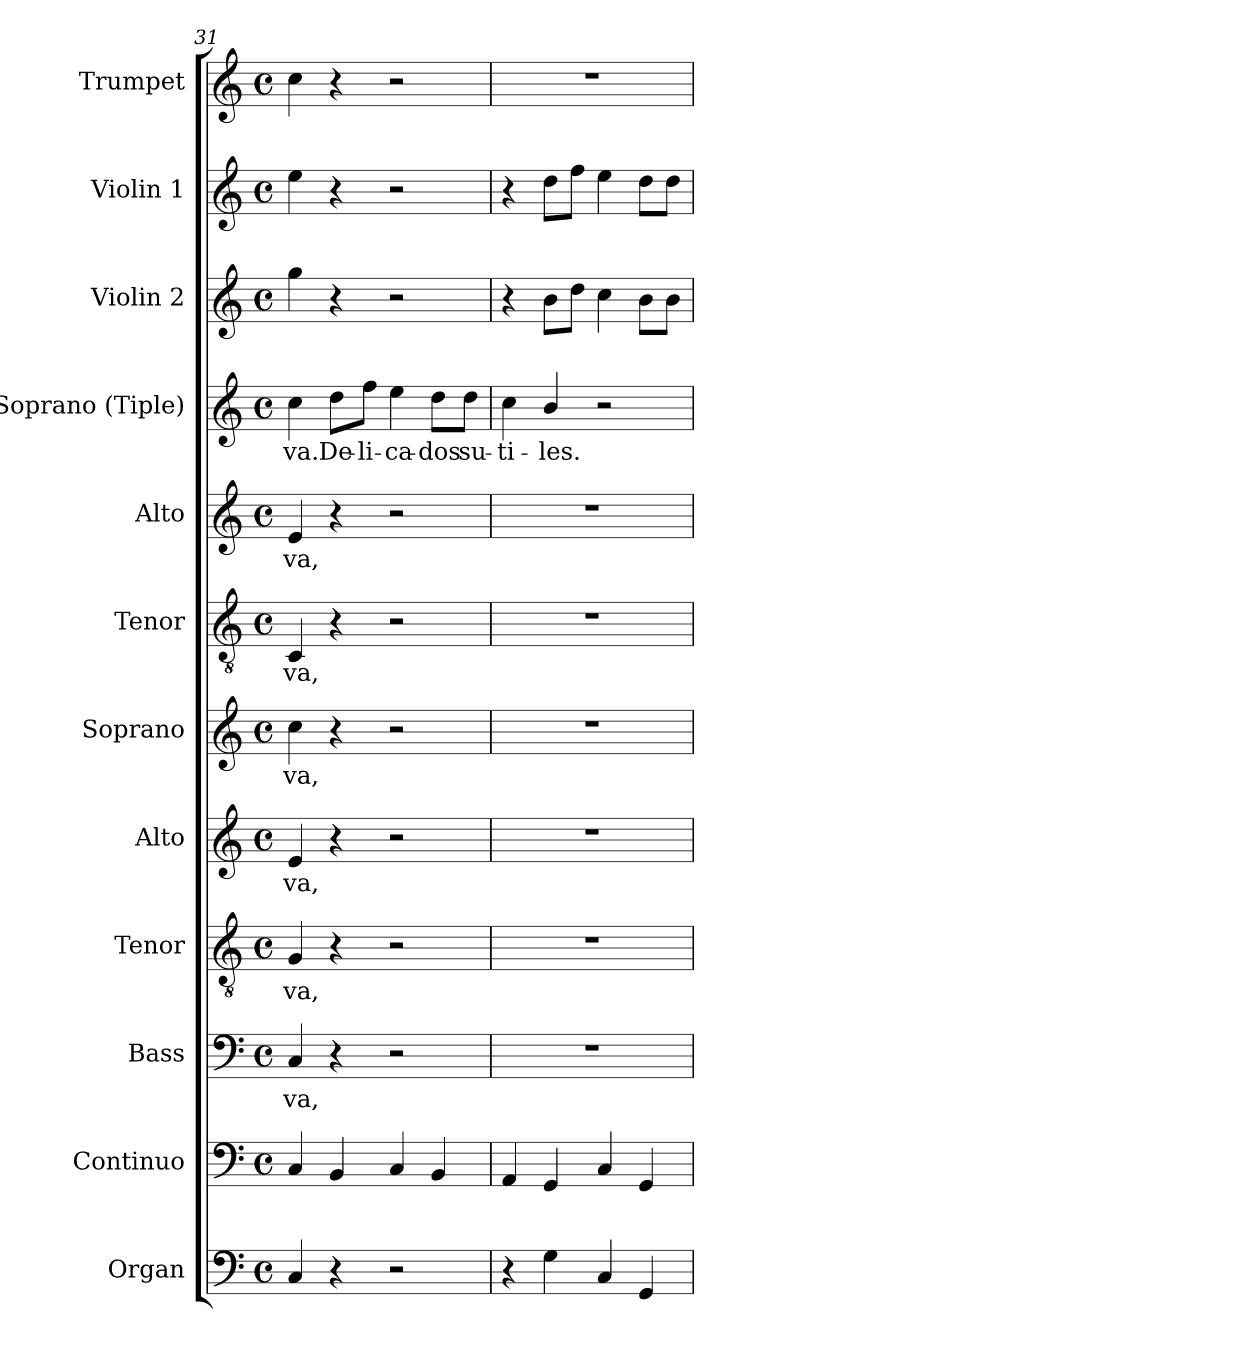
**kern	**kern	**kern	**text	**kern	**text	**kern	**text	**kern	**text	**kern	**text	**kern	**text	**kern	**text	**kern	**kern	**kern
*part12	*part11	*part10	*part10	*part9	*part9	*part8	*part8	*part7	*part7	*part6	*part6	*part5	*part5	*part4	*part4	*part3	*part2	*part1
*staff12	*staff11	*staff10	*staff10	*staff9	*staff9	*staff8	*staff8	*staff7	*staff7	*staff6	*staff6	*staff5	*staff5	*staff4	*staff4	*staff3	*staff2	*staff1
*I"Organ	*I"Continuo	*I"Bass	*	*I"Tenor	*	*I"Alto	*	*I"Soprano	*	*I"Tenor	*	*I"Alto	*	*I"Soprano (Tiple)	*	*I"Violin 2	*I"Violin 1	*I"Trumpet
*I'Org.	*I'Cont.	*I'B.	*	*I'T.	*	*I'A.	*	*I'S.	*	*I'T.	*	*I'A.	*	*I'S.	*	*I'Vln. 2	*I'Vln. 1	*I'Tpt.
*clefF4	*clefF4	*clefF4	*	*clefGv2	*	*clefG2	*	*clefG2	*	*clefGv2	*	*clefG2	*	*clefG2	*	*clefG2	*clefG2	*clefG2
*	*	*	*	*ITrd7c12	*	*	*	*	*	*ITrd7c12	*	*	*	*	*	*	*	*
*k[]	*k[]	*k[]	*	*k[]	*	*k[]	*	*k[]	*	*k[]	*	*k[]	*	*k[]	*	*k[]	*k[]	*k[]
*C:	*C:	*C:	*	*C:	*	*C:	*	*C:	*	*C:	*	*C:	*	*C:	*	*C:	*C:	*C:
*M4/4	*M4/4	*M4/4	*	*M4/4	*	*M4/4	*	*M4/4	*	*M4/4	*	*M4/4	*	*M4/4	*	*M4/4	*M4/4	*M4/4
*met(c)	*met(c)	*met(c)	*	*met(c)	*	*met(c)	*	*met(c)	*	*met(c)	*	*met(c)	*	*met(c)	*	*met(c)	*met(c)	*met(c)
=31	=31	=31	=31	=31	=31	=31	=31	=31	=31	=31	=31	=31	=31	=31	=31	=31	=31	=31
!	!	!	!LO:LY:b:color=#000000	!	!	!	!	!	!	!	!	!	!	!	!	!	!	!
!	!	!	!	!	!LO:LY:b:color=#000000	!	!	!	!	!	!	!	!	!	!	!	!	!
!	!	!	!	!	!	!	!LO:LY:b:color=#000000	!	!	!	!	!	!	!	!	!	!	!
!	!	!	!	!	!	!	!	!	!LO:LY:b:color=#000000	!	!	!	!	!	!	!	!	!
!	!	!	!	!	!	!	!	!	!	!	!LO:LY:b:color=#000000	!	!	!	!	!	!	!
!	!	!	!	!	!	!	!	!	!	!	!	!	!LO:LY:b:color=#000000	!	!	!	!	!
!	!	!	!	!	!	!	!	!	!	!	!	!	!	!	!LO:LY:b:color=#000000	!	!	!
4Ci/	4Ci/	4Ci/	-va,	4GGi/	-va,	4ei/	-va,	4cci\	-va,	4CCi/	-va,	4ei/	-va,	4cci\	-va.	4ggi\	4eei\	4cci\
!	!	!	!	!	!	!	!	!	!	!	!	!	!	!	!LO:LY:b:color=#000000	!	!	!
4r	4BBi/	4r	.	4r	.	4r	.	4r	.	4r	.	4r	.	8ddi\L	De-	4r	4r	4r
!	!	!	!	!	!	!	!	!	!	!	!	!	!	!	!LO:LY:b:color=#000000	!	!	!
.	.	.	.	.	.	.	.	.	.	.	.	.	.	8ffi\J	-li-	.	.	.
!	!	!	!	!	!	!	!	!	!	!	!	!	!	!	!LO:LY:b:color=#000000	!	!	!
2r	4Ci/	2r	.	2r	.	2r	.	2r	.	2r	.	2r	.	4eei\	-ca-	2r	2r	2r
!	!	!	!	!	!	!	!	!	!	!	!	!	!	!	!LO:LY:b:color=#000000	!	!	!
.	4BBi/	.	.	.	.	.	.	.	.	.	.	.	.	8ddi\L	-dos	.	.	.
!	!	!	!	!	!	!	!	!	!	!	!	!	!	!	!LO:LY:b:color=#000000	!	!	!
.	.	.	.	.	.	.	.	.	.	.	.	.	.	8ddi\J	su-	.	.	.
=32	=32	=32	=32	=32	=32	=32	=32	=32	=32	=32	=32	=32	=32	=32	=32	=32	=32	=32
!	!	!	!	!	!	!	!	!	!	!	!	!	!	!	!LO:LY:b:color=#000000	!	!	!
4r	4AAi/	1r	.	1r	.	1r	.	1r	.	1r	.	1r	.	4cci\	-ti-	4r	4r	1r
!	!	!	!	!	!	!	!	!	!	!	!	!	!	!	!LO:LY:b:color=#000000	!	!	!
4Gi\	4GGi/	.	.	.	.	.	.	.	.	.	.	.	.	4bi/	-les.	8bi\L	8ddi\L	.
.	.	.	.	.	.	.	.	.	.	.	.	.	.	.	.	8ddi\J	8ffi\J	.
4Ci/	4Ci/	.	.	.	.	.	.	.	.	.	.	.	.	2r	.	4cci\	4eei\	.
4GGi/	4GGi/	.	.	.	.	.	.	.	.	.	.	.	.	.	.	8bi\L	8ddi\L	.
.	.	.	.	.	.	.	.	.	.	.	.	.	.	.	.	8bi\J	8ddi\J	.
=	=	=	=	=	=	=	=	=	=	=	=	=	=	=	=	=	=	=
*-	*-	*-	*-	*-	*-	*-	*-	*-	*-	*-	*-	*-	*-	*-	*-	*-	*-	*-
